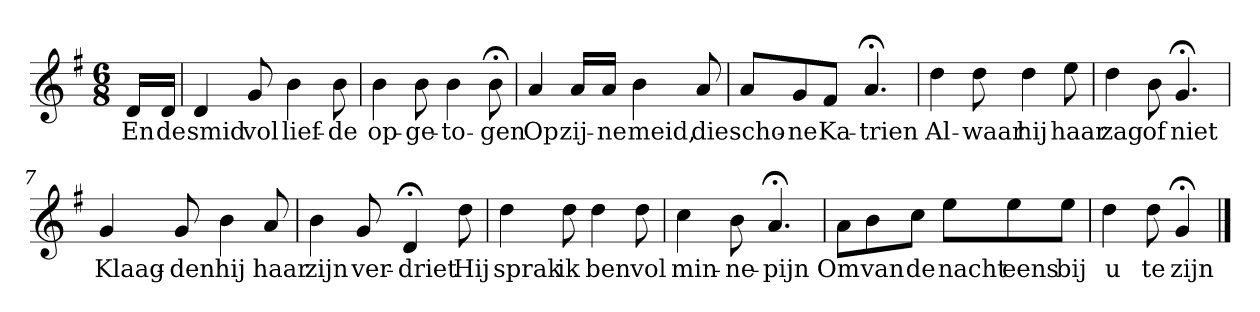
**kern	**text
*part1	*part1
*staff1	*staff1
*k[f#]	*
*G:	*
*M6/8	*
*MM120	*
=	=
16dLL	En
16dJJ	de
=1	=1
4d	smid
8g	vol
4b	lief-
8b	-de
=2	=2
4b	op-
8b	-ge-
4b	-to-
8b;<	-gen
=3	=3
4a	Op
16aLL	zij-
16aJJ	-ne
4b	meid,
8a	die
=4	=4
8aL	scho-
8g	-ne
8f#J	Ka-
4.a;<	-trien
=5	=5
4dd	Al-
8dd	-waar
4dd	hij
8ee	haar
=6	=6
4dd	zag
8b	of
4.g;<	niet
=7	=7
4g	Klaag-
8g	-den
4b	hij
8a	haar
=8	=8
4b	zijn
8g	ver-
4d;<	-driet
8dd	Hij
=9	=9
4dd	sprak
8dd	ik
4dd	ben
8dd	vol
=10	=10
4cc	min-
8b	-ne-
4.a;<	-pijn
=11	=11
8aL	Om
8b	van
8ccJ	de
8eeL	nacht
8ee	eens
8eeJ	bij
=12	=12
4dd	u
8dd	te
4g;<	zijn
==	==
*-	*-
